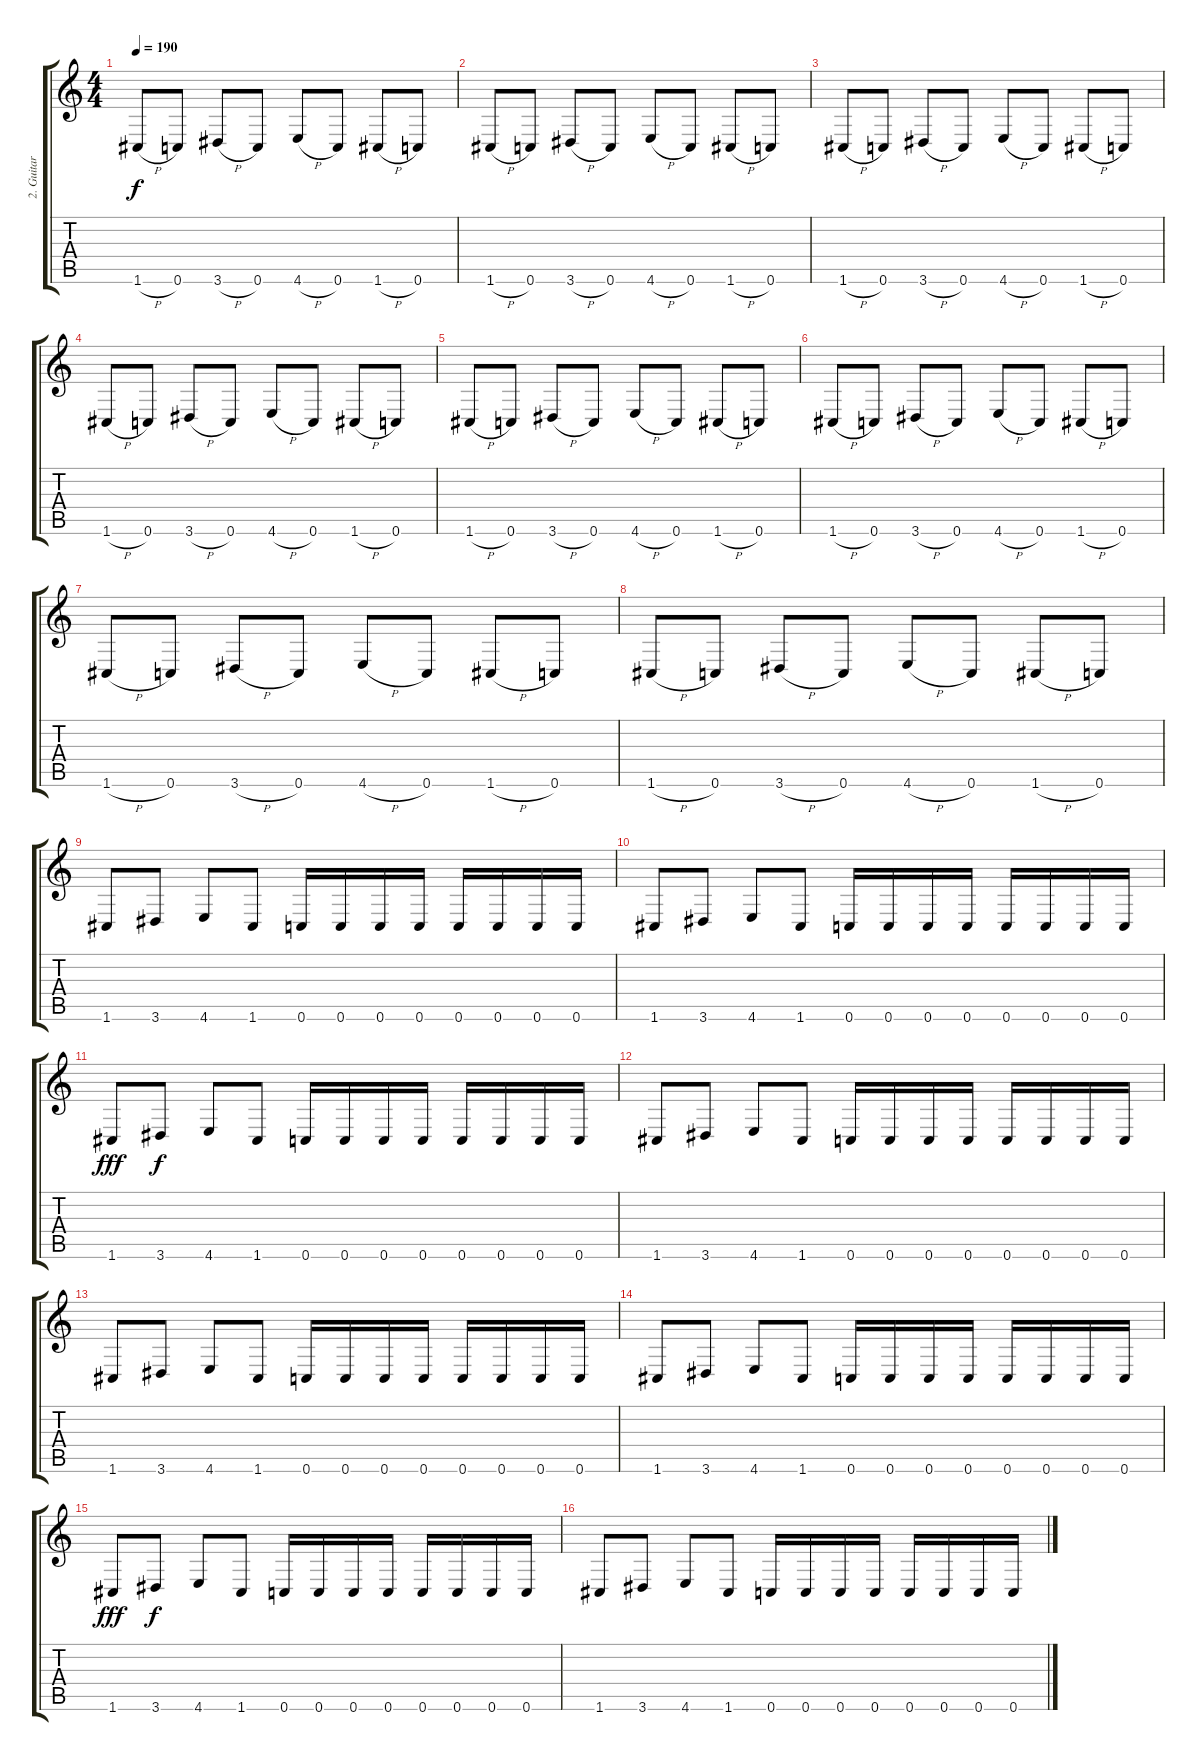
\track ("2. Guitar" "2. Guitar") {instrument distortionguitar}
\staff {score tabs}
\tuning (D4 A3 F3 C3 G2 C2) {hide}
\ts (4 4)
\tempo 190
\clef g2
\ks c
1.6{h}.8{dy f} 0.6.8 3.6{h}.8 0.6.8 4.6{h}.8 0.6.8 1.6{h}.8 0.6.8 |
1.6{h}.8 0.6.8 3.6{h}.8 0.6.8 4.6{h}.8 0.6.8 1.6{h}.8 0.6.8 |
1.6{h}.8 0.6.8 3.6{h}.8 0.6.8 4.6{h}.8 0.6.8 1.6{h}.8 0.6.8 |
1.6{h}.8 0.6.8 3.6{h}.8 0.6.8 4.6{h}.8 0.6.8 1.6{h}.8 0.6.8 |
1.6{h}.8 0.6.8 3.6{h}.8 0.6.8 4.6{h}.8 0.6.8 1.6{h}.8 0.6.8 |
1.6{h}.8 0.6.8 3.6{h}.8 0.6.8 4.6{h}.8 0.6.8 1.6{h}.8 0.6.8 |
1.6{h}.8 0.6.8 3.6{h}.8 0.6.8 4.6{h}.8 0.6.8 1.6{h}.8 0.6.8 |
1.6{h}.8 0.6.8 3.6{h}.8 0.6.8 4.6{h}.8 0.6.8 1.6{h}.8 0.6.8 |
1.6.8 3.6.8 4.6.8 1.6.8 0.6.16 0.6.16 0.6.16 0.6.16 0.6.16 0.6.16 0.6.16 0.6.16 |
1.6.8 3.6.8 4.6.8 1.6.8 0.6.16 0.6.16 0.6.16 0.6.16 0.6.16 0.6.16 0.6.16 0.6.16 |
1.6.8{dy fff} 3.6.8{dy f} 4.6.8 1.6.8 0.6.16 0.6.16 0.6.16 0.6.16 0.6.16 0.6.16 0.6.16 0.6.16 |
1.6.8 3.6.8 4.6.8 1.6.8 0.6.16 0.6.16 0.6.16 0.6.16 0.6.16 0.6.16 0.6.16 0.6.16 |
1.6.8 3.6.8 4.6.8 1.6.8 0.6.16 0.6.16 0.6.16 0.6.16 0.6.16 0.6.16 0.6.16 0.6.16 |
1.6.8 3.6.8 4.6.8 1.6.8 0.6.16 0.6.16 0.6.16 0.6.16 0.6.16 0.6.16 0.6.16 0.6.16 |
1.6.8{dy fff} 3.6.8{dy f} 4.6.8 1.6.8 0.6.16 0.6.16 0.6.16 0.6.16 0.6.16 0.6.16 0.6.16 0.6.16 |
1.6.8 3.6.8 4.6.8 1.6.8 0.6.16 0.6.16 0.6.16 0.6.16 0.6.16 0.6.16 0.6.16 0.6.16
